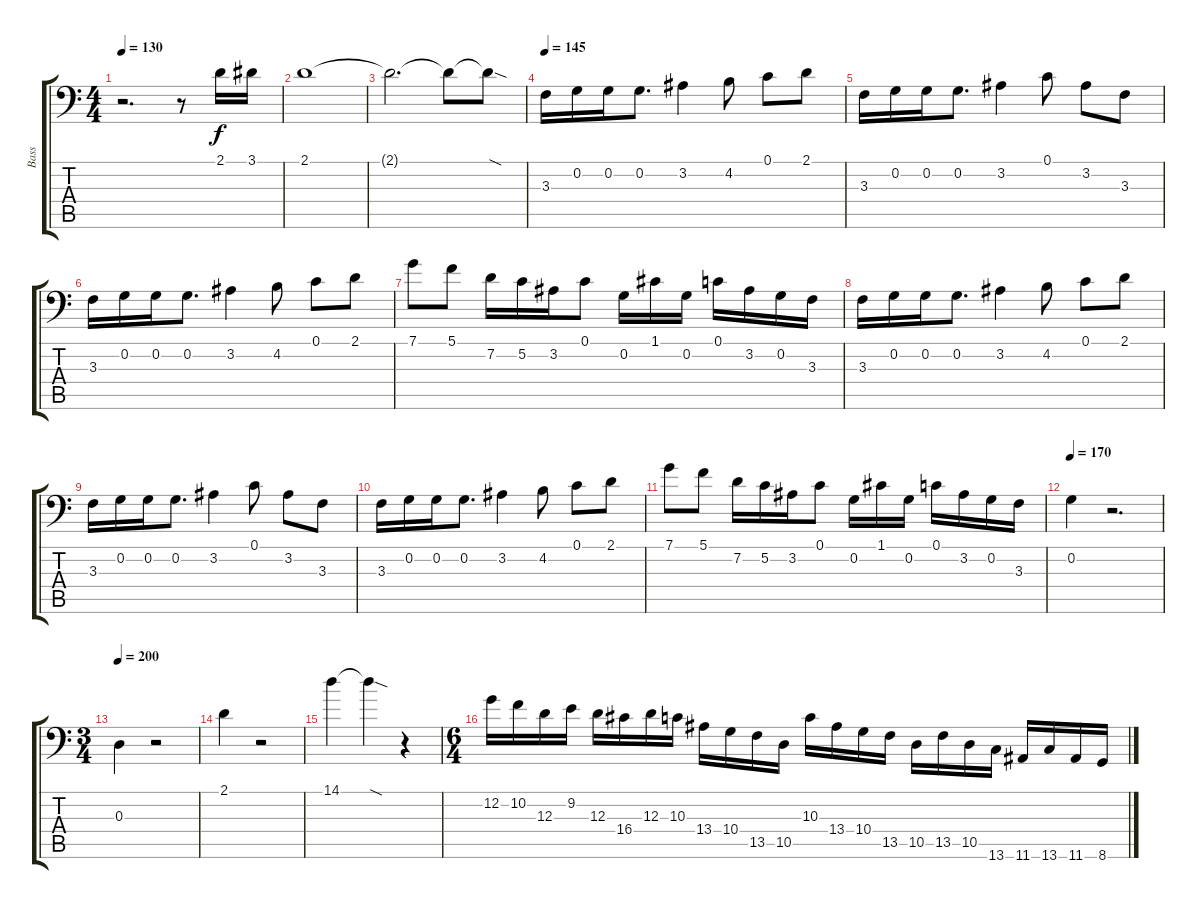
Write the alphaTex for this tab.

\track ("Bass" "Bass") {instrument electricbassfinger}
\staff {score tabs}
\tuning (C3 G2 D2 A1 E1 B0) {hide}
\ts (4 4)
\tempo 130
\clef f4
\ks c
r.2{d dy f} r.8 2.1.16 3.1.16 |
2.1.1 |
2.1{t}.2{d} 2.1{t}.8 2.1{sod t}.8 |
\tempo 145
3.3.16 0.2.16 0.2.16 0.2.8{d} 3.2.4 4.2.8 0.1.8 2.1.8 |
3.3.16 0.2.16 0.2.16 0.2.8{d} 3.2.4 0.1.8 3.2.8 3.3.8 |
3.3.16 0.2.16 0.2.16 0.2.8{d} 3.2.4 4.2.8 0.1.8 2.1.8 |
7.1.8 5.1.8 7.2.16 5.2.16 3.2.16 0.1.8 0.2.16 1.1.16 0.2.16 0.1.16 3.2.16 0.2.16 3.3.16 |
3.3.16 0.2.16 0.2.16 0.2.8{d} 3.2.4 4.2.8 0.1.8 2.1.8 |
3.3.16 0.2.16 0.2.16 0.2.8{d} 3.2.4 0.1.8 3.2.8 3.3.8 |
3.3.16 0.2.16 0.2.16 0.2.8{d} 3.2.4 4.2.8 0.1.8 2.1.8 |
7.1.8 5.1.8 7.2.16 5.2.16 3.2.16 0.1.8 0.2.16 1.1.16 0.2.16 0.1.16 3.2.16 0.2.16 3.3.16 |
\tempo 170
0.2.4 r.2{d} |
\ts (3 4)
\tempo 200
0.3.4 r.2 |
2.1.4 r.2 |
14.1.4 14.1{sod t}.4 r.4 |
\ts (6 4)
12.2.16 10.2.16 12.3.16 9.2.16 12.3.16 16.4.16 12.3.16 10.3.16 13.4.16 10.4.16 13.5.16 10.5.16 10.3.16 13.4.16 10.4.16 13.5.16 10.5.16 13.5.16 10.5.16 13.6.16 11.6.16 13.6.16 11.6.16 8.6.16
